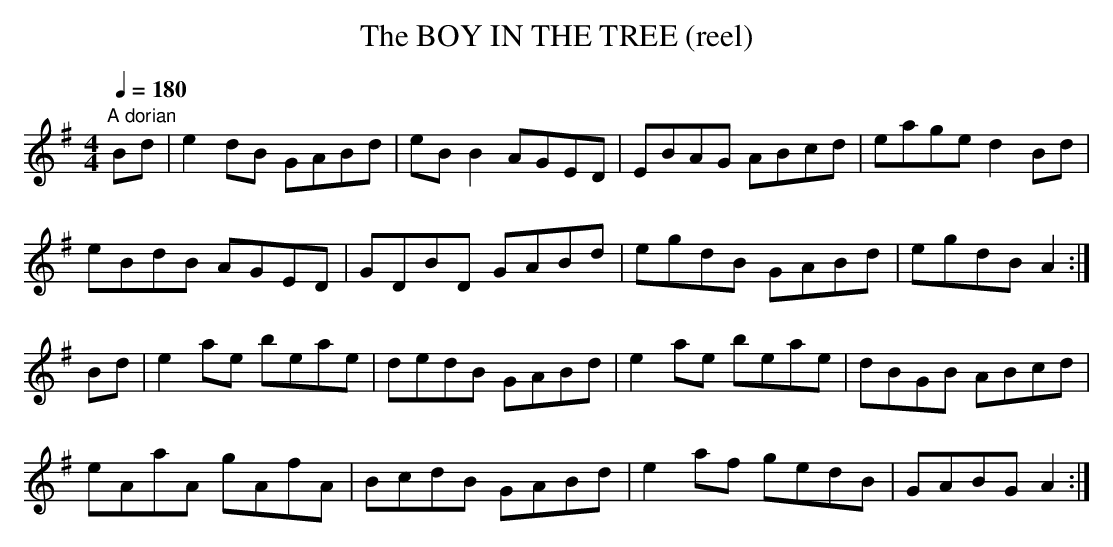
X:1
T:BOY IN THE TREE (reel), The
L:1/8
M:4/4
Q:1/4=180
K:G
"A dorian"
Bd|e2dB GABd|eB B2 AGED|EBAG ABcd|eage d2 Bd|
eBdB AGED|GDBD GABd|egdB GABd|egdB A2:|
Bd|e2ae beae|dedB GABd|e2ae beae|dBGB ABcd|
eAaA gAfA|BcdB GABd|e2 af gedB|GABG A2:|
